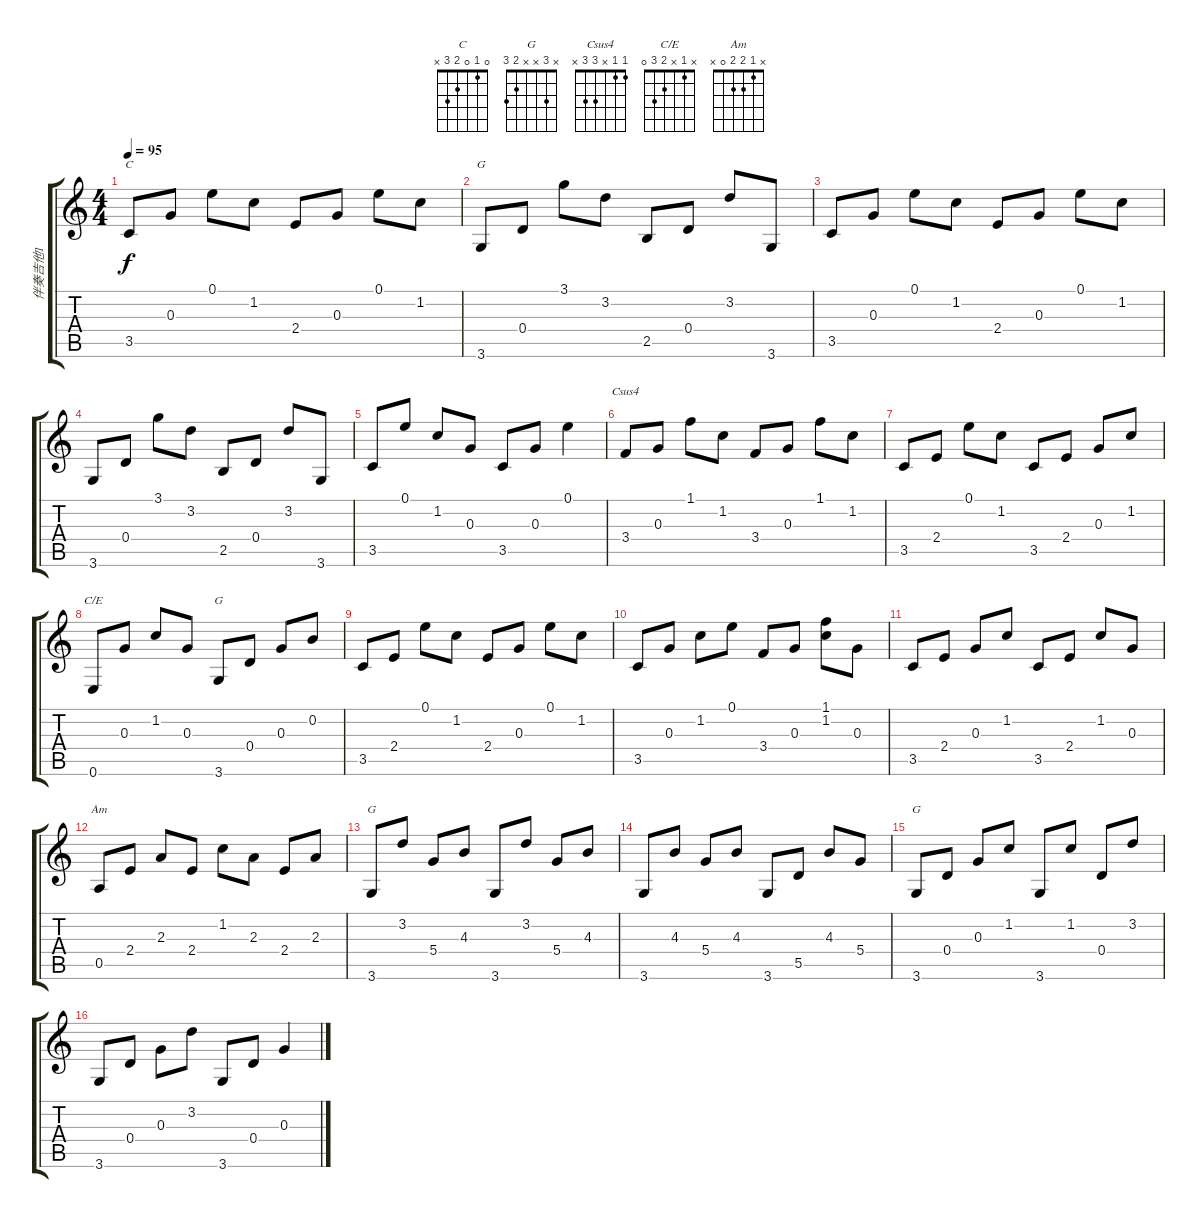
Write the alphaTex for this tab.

\track ("伴奏吉他1" "伴奏吉他1") {instrument acousticguitarsteel}
\staff {score tabs}
\tuning (E4 B3 G3 D3 A2 E2) {hide}
\chord ("C" 0 1 0 2 3 x)
\chord ("G" 3 3 x x 2 3)
\chord ("Csus4" 1 1 x 3 3 x)
\chord ("C/E" x 1 x 2 3 0)
\chord ("G" 3 x x x 2 3)
\chord ("Am" x 1 2 2 0 x)
\chord ("G" 3 3 4 5 5 3)
\chord ("G" x 3 x x 2 3)
\ts (4 4)
\tempo 95
\clef g2
\ks c
3.5.8{ch "C" dy f instrument acousticguitarsteel} 0.3.8 0.1.8 1.2.8 2.4.8 0.3.8 0.1.8 1.2.8 |
3.6.8{ch "G"} 0.4.8 3.1.8 3.2.8 2.5.8 0.4.8 3.2.8 3.6.8 |
3.5.8 0.3.8 0.1.8 1.2.8 2.4.8 0.3.8 0.1.8 1.2.8 |
3.6.8 0.4.8 3.1.8 3.2.8 2.5.8 0.4.8 3.2.8 3.6.8 |
3.5.8 0.1.8 1.2.8 0.3.8 3.5.8 0.3.8 0.1.4 |
3.4.8{ch "Csus4"} 0.3.8 1.1.8 1.2.8 3.4.8 0.3.8 1.1.8 1.2.8 |
3.5.8 2.4.8 0.1.8 1.2.8 3.5.8 2.4.8 0.3.8 1.2.8 |
0.6.8{ch "C/E"} 0.3.8 1.2.8 0.3.8 3.6.8{ch "G"} 0.4.8 0.3.8 0.2.8 |
3.5.8 2.4.8 0.1.8 1.2.8 2.4.8 0.3.8 0.1.8 1.2.8 |
3.5.8 0.3.8 1.2.8 0.1.8 3.4.8 0.3.8 (1.1 1.2).8 0.3.8 |
3.5.8 2.4.8 0.3.8 1.2.8 3.5.8 2.4.8 1.2.8 0.3.8 |
0.5.8{ch "Am"} 2.4.8 2.3.8 2.4.8 1.2.8 2.3.8 2.4.8 2.3.8 |
3.6.8{ch "G"} 3.2.8 5.4.8 4.3.8 3.6.8 3.2.8 5.4.8 4.3.8 |
3.6.8 4.3.8 5.4.8 4.3.8 3.6.8 5.5.8 4.3.8 5.4.8 |
3.6.8{ch "G"} 0.4.8 0.3.8 1.2.8 3.6.8 1.2.8 0.4.8 3.2.8 |
3.6.8 0.4.8 0.3.8 3.2.8 3.6.8 0.4.8 0.3.4
